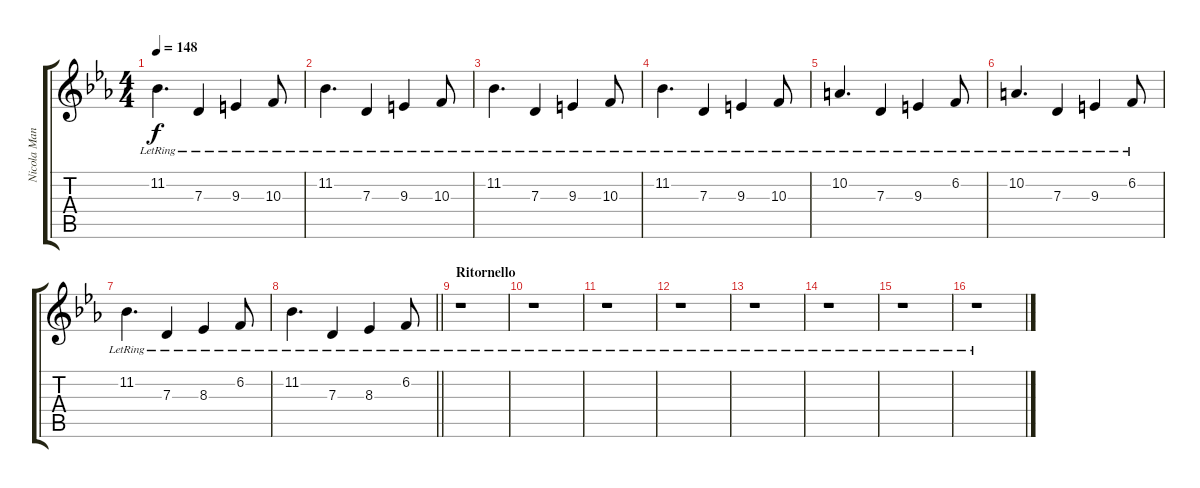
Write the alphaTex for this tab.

\track ("Nicola Manzan [Right]" "Nicola Man") {instrument acousticgrandpiano}
\staff {score tabs}
\tuning (E4 B3 G3 D3 A2 E2) {hide}
\ts (4 4)
\tempo 148
\clef g2
\ks cminor
11.2{lr}.4{d dy f} 7.3{lr}.4 9.3{lr}.4 10.3{lr}.8 |
11.2{lr}.4{d} 7.3{lr}.4 9.3{lr}.4 10.3{lr}.8 |
11.2{lr}.4{d} 7.3{lr}.4 9.3{lr}.4 10.3{lr}.8 |
11.2{lr}.4{d} 7.3{lr}.4 9.3{lr}.4 10.3{lr}.8 |
10.2{lr}.4{d} 7.3{lr}.4 9.3{lr}.4 6.2{lr}.8 |
10.2{lr}.4{d} 7.3{lr}.4 9.3{lr}.4 6.2{lr}.8 |
11.2{lr}.4{d} 7.3{lr}.4 8.3{lr}.4 6.2{lr}.8 |
\barLineRight lightlight
11.2{lr}.4{d} 7.3{lr}.4 8.3{lr}.4 6.2{lr}.8 |
\section ("" "Ritornello")
r.1 |
r.1 |
r.1 |
r.1 |
r.1 |
r.1 |
r.1 |
r.1
